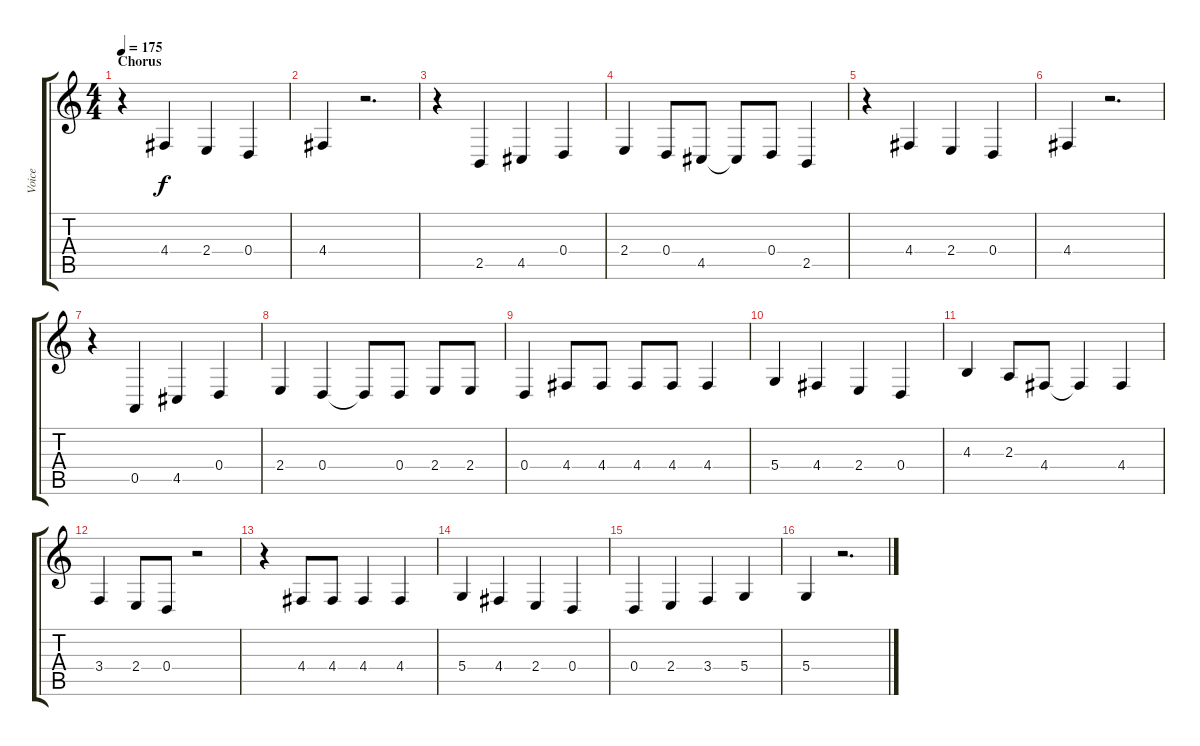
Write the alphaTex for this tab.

\track ("Voice" "Voice") {instrument sopranosax}
\staff {score tabs}
\tuning (E4 B3 G3 D3 A2 E2) {hide}
\ts (4 4)
\section ("" "Chorus")
\tempo 175
\clef g2
\ks c
r.4{dy f} 4.4.4 2.4.4 0.4.4 |
4.4.4 r.2{d} |
r.4 2.5.4 4.5.4 0.4.4 |
2.4.4 0.4.8 4.5.8 4.5{t}.8 0.4.8 2.5.4 |
r.4 4.4.4 2.4.4 0.4.4 |
4.4.4 r.2{d} |
r.4 0.5.4 4.5.4 0.4.4 |
2.4.4 0.4.4 0.4{t}.8 0.4.8 2.4.8 2.4.8 |
0.4.4 4.4.8 4.4.8 4.4.8 4.4.8 4.4.4 |
5.4.4 4.4.4 2.4.4 0.4.4 |
4.3.4 2.3.8 4.4.8 4.4{t}.4 4.4.4 |
3.4.4 2.4.8 0.4.8 r.2 |
r.4 4.4.8 4.4.8 4.4.4 4.4.4 |
5.4.4 4.4.4 2.4.4 0.4.4 |
0.4.4 2.4.4 3.4.4 5.4.4 |
5.4.4 r.2{d}
